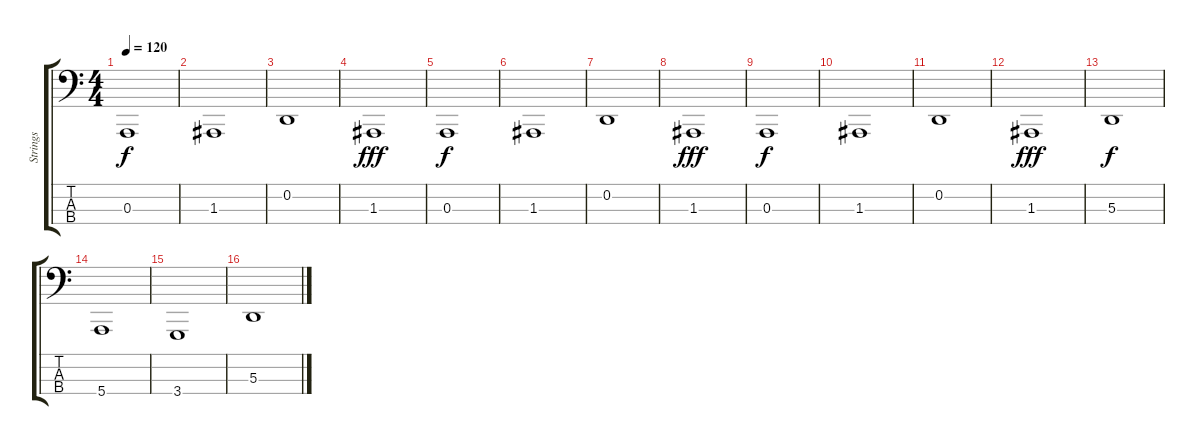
\track ("Strings" "Strings") {instrument synthstrings1}
\staff {score tabs}
\tuning (G2 D2 A1 E1) {hide}
\ts (4 4)
\tempo 120
\clef f4
\ks c
0.3.1{dy f} |
1.3.1 |
0.2.1 |
1.3.1{dy fff} |
0.3.1{dy f} |
1.3.1 |
0.2.1 |
1.3.1{dy fff} |
0.3.1{dy f} |
1.3.1 |
0.2.1 |
1.3.1{dy fff} |
5.3.1{dy f} |
5.4.1 |
3.4.1 |
5.3.1
